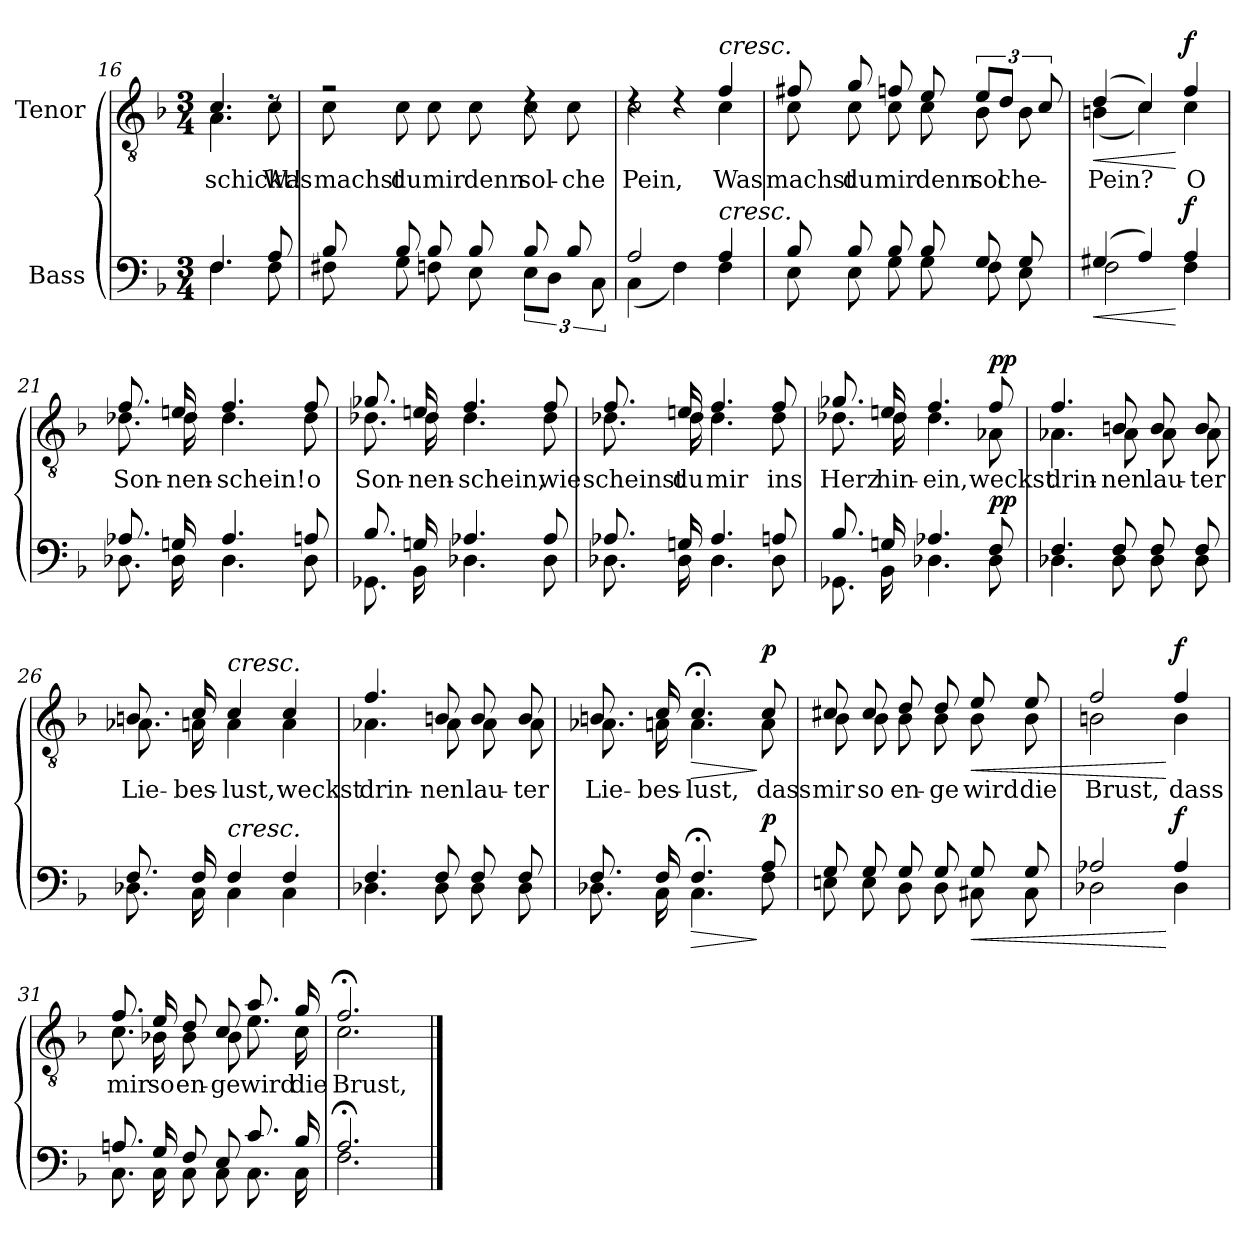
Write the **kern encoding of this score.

**kern	**dynam	**kern	**text	**dynam
*part2	*part2	*part1	*part1	*part1
*staff2	*staff2	*staff1	*staff1	*staff1
*I"Bass	*	*I"Tenor	*	*
!!LO:LB:g=z
*clefF4	*	*clefGv2	*	*
*k[b-]	*	*k[b-]	*	*
*M3/4	*	*M3/4	*	*
=16X2	=16X2	=16X2	=16X2	=16X2
*^	*	*^	*	*
4.F/	4.F\	.	4.c/	4.A\	schickt!	.
8A/	8F\	.	8rd	8c\	Was	.
=17	=17	=17	=17	=17	=17	=17
8B-/	8F#X\	.	2r	8c\	machst	.
8B-/	8G\	.	.	8c\	du	.
8B-/	8Fn\	.	.	8c\	mir	.
8B-/	8E\	.	.	8c\	denn	.
8B-/	12E\L	.	4rd	8c\	sol-	.
.	12D\J	.	.	.	.	.
8B-/	.	.	.	8c\	-che	.
.	12C\	.	.	.	.	.
=18	=18	=18	=18	=18	=18	=18
2A/	(4C\	.	4rd	2c\	Pein,	.
.	4F\)	.	4rd	.	.	.
!	!	!	!LO:TX:a:i:t=cresc.	!	!	!
!LO:TX:a:i:t=cresc.	!	!	!	!	!	!
4A/	4F\	.	4f/	4c\	Was	.
=19	=19	=19	=19	=19	=19	=19
8B-/	8E\	.	8f#X/	8c\	machst	.
8B-/	8E\	.	8g/	8c\	du	.
8B-/	8G\	.	8fn/	8c\	mir	.
8B-/	8G\	.	8e/	8c\	denn	.
8G/	8F\	.	12e/L	8B-\	sol-	.
.	.	.	12d/J	.	.	.
8G/	8E\	.	.	8B-\	-che	.
.	.	.	12c/	.	.	.
!!LO:LB:g=z	!!
=20	=20	=20	=20	=20	=20	=20
!	!	!LO:HP:b	!	!	!	!LO:HP:b
(4G#X/	2F\	<	(4d/	(4Bn\	Pein?	<
4A/)	.	.	4c/)	4c\)	.	.
!	!	!LO:DY:n=1:a	!	!	!	!LO:DY:n=1:a
4A/	4F\	[ f	4f/	4c\	O	[ f
=21	=21	=21	=21	=21	=21	=21
8.A-X/	8.D-X\	.	8.f/	8.d-X\	Son-	.
16Gn/	16D-\	.	16en/	16d-\	-nen-	.
4.A-/	4.D-\	.	4.f/	4.d-\	-schein!	.
8An/	8D-\	.	8f/	8d-\	o	.
=22	=22	=22	=22	=22	=22	=22
8.B-/	8.GG-X\	.	8.g-X/	8.d-X\	Son-	.
16Gn/	16BB-\	.	16en/	16d-\	-nen-	.
4.A-X/	4.D-X\	.	4.f/	4.d-\	-schein,	.
8A-/	8D-\	.	8f/	8d-\	wie	.
=23	=23	=23	=23	=23	=23	=23
8.A-X/	8.D-X\	.	8.f/	8.d-X\	scheinst	.
16Gn/	16D-\	.	16en/	16d-\	du	.
4.A-/	4.D-\	.	4.f/	4.d-\	mir	.
8An/	8D-\	.	8f/	8d-\	ins	.
!!LO:LB:g=z	!!
=24	=24	=24	=24	=24	=24	=24
8.B-/	8.GG-X\	.	8.g-X/	8.d-X\	Herz	.
16Gn/	16BB-\	.	16en/	16d-\	hin-	.
4.A-X/	4.D-X\	.	4.f/	4.d-\	-ein,	.
!	!	!LO:DY:a	!	!	!	!LO:DY:a
8F/	8D-\	pp	8f/	8A-X\	weckst	pp
=25	=25	=25	=25	=25	=25	=25
4.F/	4.D-X\	.	4.f/	4.A-X\	drin-	.
8F/	8D-\	.	8Bn/	8A-\	-nen	.
8F/	8D-\	.	8B/	8A-\	lau-	.
8F/	8D-\	.	8B/	8A-\	-ter	.
=26	=26	=26	=26	=26	=26	=26
8.F/	8.D-X\	.	8.Bn/	8.A-X\	Lie-	.
16F/	16C\	.	16c/	16An\	-bes-	.
!	!	!	!LO:TX:a:i:t=cresc.	!	!	!
!LO:TX:a:i:t=cresc.	!	!	!	!	!	!
4F/	4C\	.	4c/	4A\	-lust,	.
4F/	4C\	.	4c/	4A\	weckst	.
=27	=27	=27	=27	=27	=27	=27
4.F/	4.D-X\	.	4.f/	4.A-X\	drin-	.
8F/	8D-\	.	8Bn/	8A-\	-nen	.
8F/	8D-\	.	8B/	8A-\	lau-	.
8F/	8D-\	.	8B/	8A-\	-ter	.
!!LO:LB:g=z	!!
=28	=28	=28	=28	=28	=28	=28
8.F/	8.D-X\	.	8.Bn/	8.A-X\	Lie-	.
16F/	16C\	.	16c/	16An\	-bes-	.
!	!	!LO:HP:b	!	!	!	!LO:HP:b
4.F;</	4.C\	>	4.c;</	4.A\	-lust,	>
!	!	!LO:DY:n=1:a	!	!	!	!LO:DY:n=1:a
8A/	8F\	] p	8c/	8A\	dass	] p
=29	=29	=29	=29	=29	=29	=29
8G/	8En\	.	8c#X/	8B-\	mir	.
8G/	8E\	.	8c#/	8B-\	so	.
8G/	8D\	.	8d/	8B-\	en-	.
8G/	8D\	.	8d/	8B-\	-ge	.
!	!	!LO:HP:b	!	!	!	!LO:HP:b
8G/	8C#X\	<	8e/	8B-\	wird	<
8G/	8C#\	.	8e/	8B-\	die	.
=30	=30	=30	=30	=30	=30	=30
2A-X/	2D-X\	.	2f/	2Bn\	Brust,	.
!	!	!LO:DY:n=1:a	!	!	!	!LO:DY:n=1:a
4A-/	4D-\	[ f	4f/	4B\	dass	[ f
=31	=31	=31	=31	=31	=31	=31
8.An/	8.C\	.	8.f/	8.c\	mir	.
16G/	16C\	.	16e/	16B-X\	so	.
8F/	8C\	.	8d/	8B-\	en-	.
8E/	8C\	.	8c/	8B-\	-ge	.
8.c/	8.C\	.	8.a/	8.e\	wird	.
16B-/	16C\	.	16g/	16c\	die	.
=32	=32	=32	=32	=32	=32	=32
2.A;</	2.F\	.	2.f;</	2.c\	Brust,	.
*v	*v	*	*	*	*	*
*	*	*v	*v	*	*
==	==	==	==	==
*-	*-	*-	*-	*-
